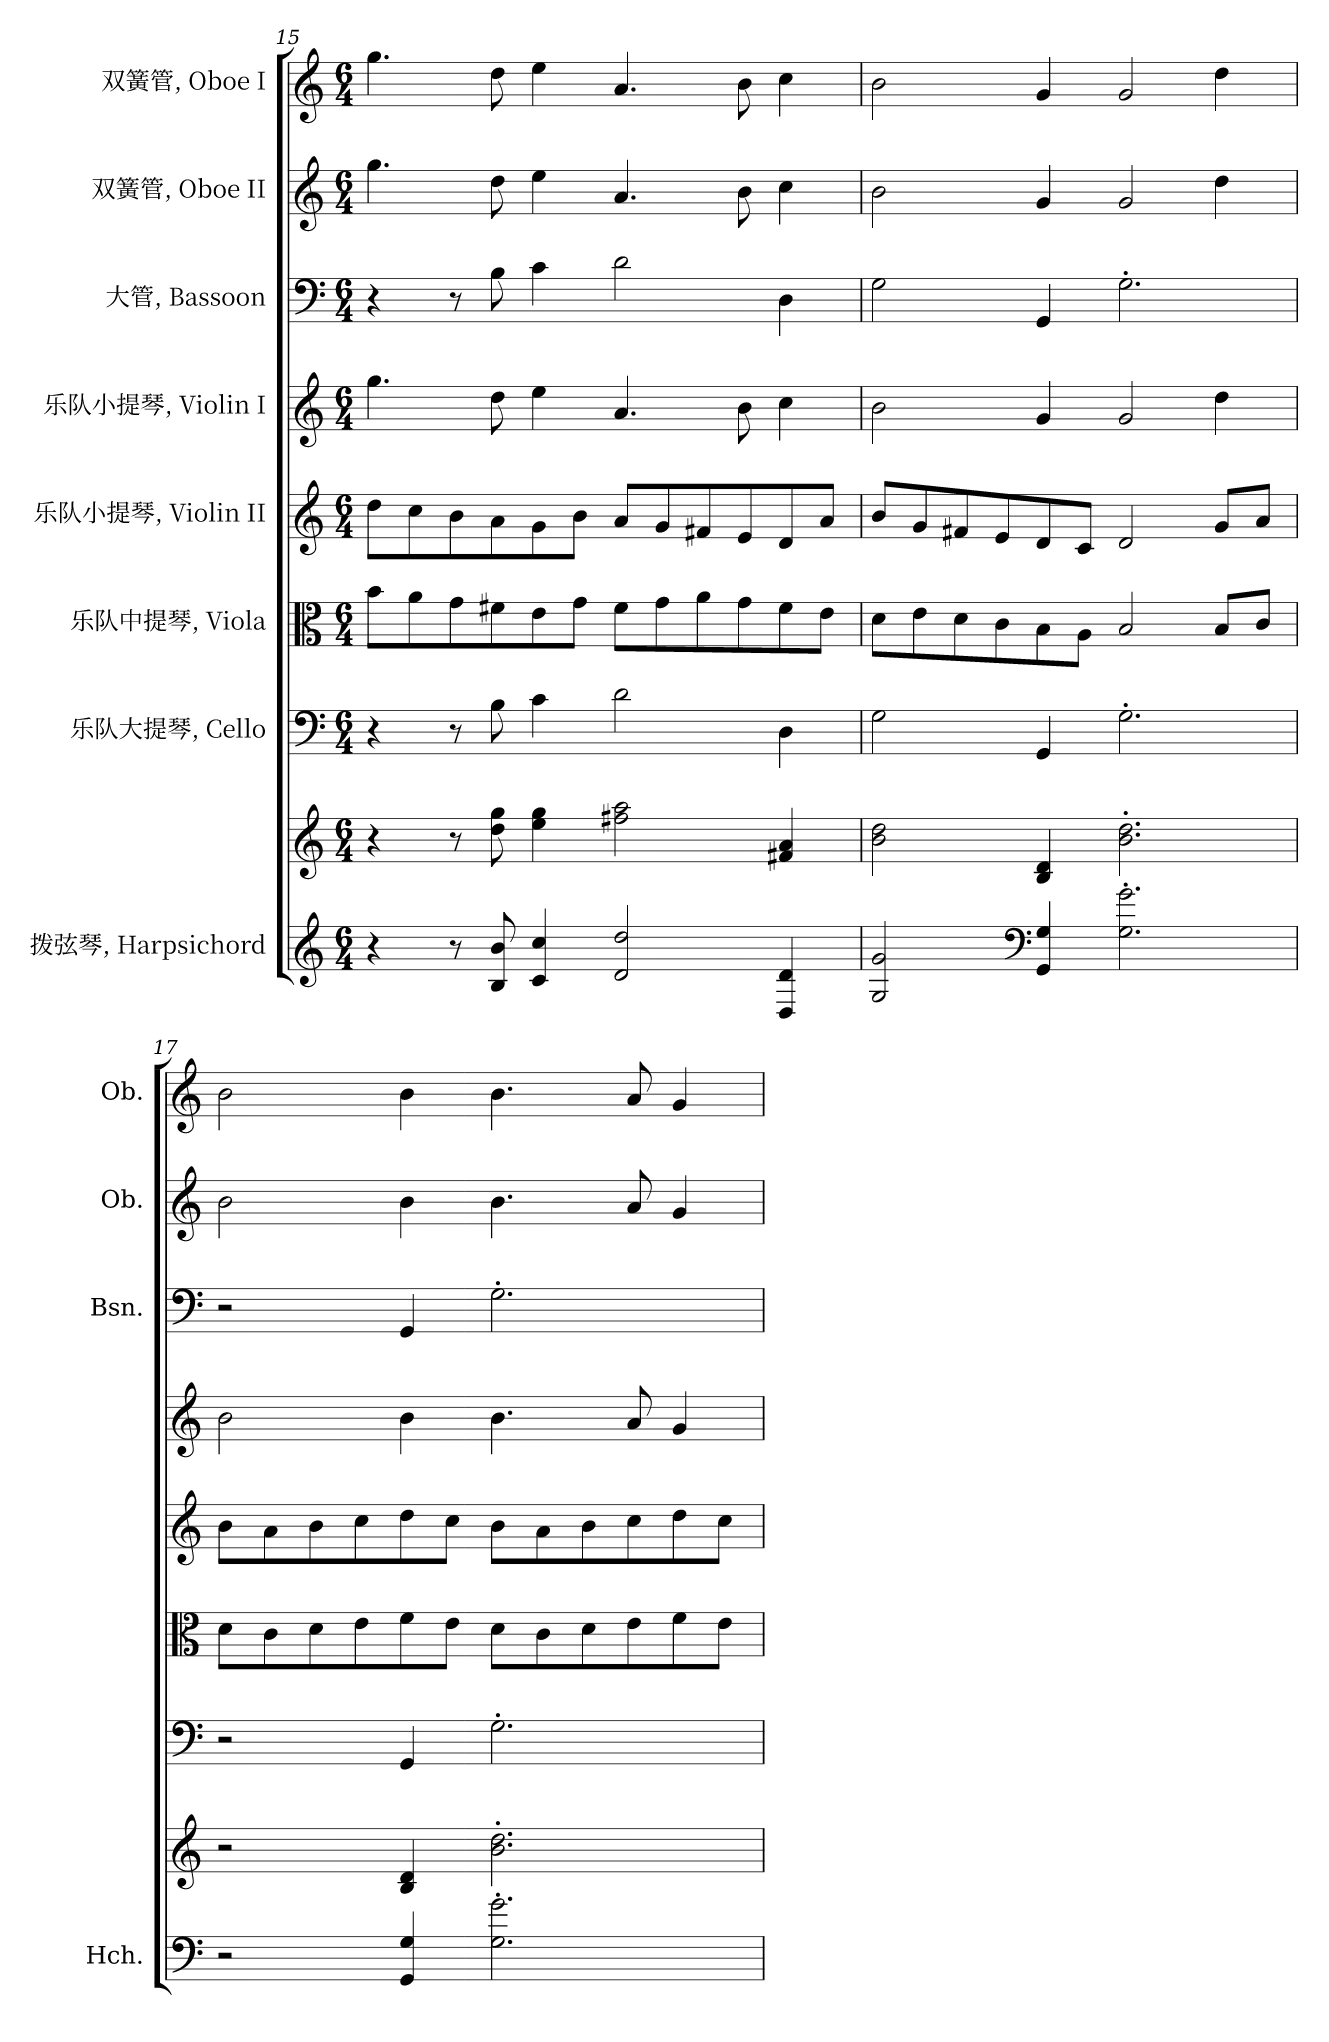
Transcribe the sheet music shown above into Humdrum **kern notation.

**kern	**kern	**kern	**kern	**kern	**kern	**kern	**kern	**kern
*part8	*part8	*part7	*part6	*part5	*part4	*part3	*part2	*part1
*staff9	*staff8	*staff7	*staff6	*staff5	*staff4	*staff3	*staff2	*staff1
*I"拨弦琴, Harpsichord	*	*I"乐队大提琴, Cello	*I"乐队中提琴, Viola	*I"乐队小提琴, Violin II	*I"乐队小提琴, Violin I	*I"大管, Bassoon	*I"双簧管, Oboe II	*I"双簧管, Oboe I
*I'Hch.	*	*	*	*	*	*I'Bsn.	*I'Ob.	*I'Ob.
!!LO:PB:g=z
*clefG2	*clefG2	*clefF4	*clefC3	*clefG2	*clefG2	*clefF4	*clefG2	*clefG2
*k[]	*k[]	*k[]	*k[]	*k[]	*k[]	*k[]	*k[]	*k[]
*M6/4	*M6/4	*M6/4	*M6/4	*M6/4	*M6/4	*M6/4	*M6/4	*M6/4
=15	=15	=15	=15	=15	=15	=15	=15	=15
4r	4r	4r	8b\L	8dd\L	4.gg\	4r	4.gg\	4.gg\
.	.	.	8a\	8cc\	.	.	.	.
8r	8r	8r	8g\	8b\	.	8r	.	.
8B/ 8b/	8dd\ 8gg\	8B\	8f#X\	8a\	8dd\	8B\	8dd\	8dd\
4c/ 4cc/	4ee\ 4gg\	4c\	8e\	8g\	4ee\	4c\	4ee\	4ee\
.	.	.	8g\J	8b\J	.	.	.	.
2d/ 2dd/	2ff#X\ 2aa\	2d\	8f#\L	8a/L	4.a/	2d\	4.a/	4.a/
.	.	.	8g\	8g/	.	.	.	.
.	.	.	8a\	8f#X/	.	.	.	.
.	.	.	8g\	8e/	8b\	.	8b\	8b\
4D/ 4d/	4f#X/ 4a/	4D\	8f#\	8d/	4cc\	4D\	4cc\	4cc\
.	.	.	8e\J	8a/J	.	.	.	.
=16	=16	=16	=16	=16	=16	=16	=16	=16
2G/ 2g/	2b\ 2dd\	2G\	8d\L	8b/L	2b\	2G\	2b\	2b\
.	.	.	8e\	8g/	.	.	.	.
.	.	.	8d\	8f#X/	.	.	.	.
.	.	.	8c\	8e/	.	.	.	.
*clefF4	*	*	*	*	*	*	*	*
4GG/ 4G/	4B/ 4d/	4GG/	8B\	8d/	4g/	4GG/	4g/	4g/
.	.	.	8A\J	8c/J	.	.	.	.
2.G\' 2.g\'	2.b\' 2.dd\'	2.G'\	2B/	2d/	2g/	2.G'\	2g/	2g/
.	.	.	8B/L	8g/L	4dd\	.	4dd\	4dd\
.	.	.	8c/J	8a/J	.	.	.	.
=17	=17	=17	=17	=17	=17	=17	=17	=17
2r	2r	2r	8d\L	8b\L	2b\	2r	2b\	2b\
.	.	.	8c\	8a\	.	.	.	.
.	.	.	8d\	8b\	.	.	.	.
.	.	.	8e\	8cc\	.	.	.	.
4GG/ 4G/	4B/ 4d/	4GG/	8f\	8dd\	4b\	4GG/	4b\	4b\
.	.	.	8e\J	8cc\J	.	.	.	.
2.G\' 2.g\'	2.b\' 2.dd\'	2.G'\	8d\L	8b\L	4.b\	2.G'\	4.b\	4.b\
.	.	.	8c\	8a\	.	.	.	.
.	.	.	8d\	8b\	.	.	.	.
.	.	.	8e\	8cc\	8a/	.	8a/	8a/
.	.	.	8f\	8dd\	4g/	.	4g/	4g/
.	.	.	8e\J	8cc\J	.	.	.	.
=	=	=	=	=	=	=	=	=
*-	*-	*-	*-	*-	*-	*-	*-	*-
